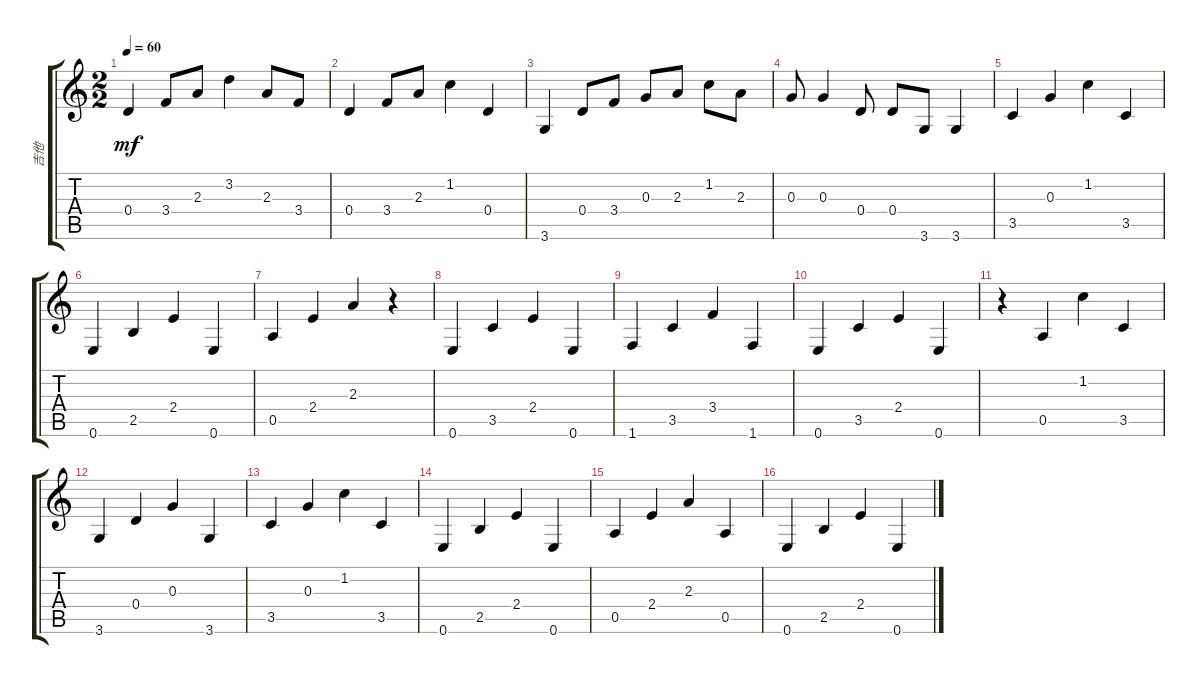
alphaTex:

\track ("吉他" "吉他") {instrument acousticguitarnylon}
\staff {score tabs}
\tuning (E4 B3 G3 D3 A2 E2) {hide}
\ts (2 2)
\tempo 60
\clef g2
\ks c
0.4.4{dy mf} 3.4.8 2.3.8 3.2.4 2.3.8 3.4.8 |
0.4.4 3.4.8 2.3.8 1.2.4 0.4.4 |
3.6.4 0.4.8 3.4.8 0.3.8 2.3.8 1.2.8 2.3.8 |
0.3.8 0.3.4 0.4.8 0.4.8 3.6.8 3.6.4 |
3.5.4 0.3.4 1.2.4 3.5.4 |
0.6.4 2.5.4 2.4.4 0.6.4 |
0.5.4 2.4.4 2.3.4 r.4 |
0.6.4 3.5.4 2.4.4 0.6.4 |
1.6.4 3.5.4 3.4.4 1.6.4 |
0.6.4 3.5.4 2.4.4 0.6.4 |
r.4 0.5.4 1.2.4 3.5.4 |
3.6.4 0.4.4 0.3.4 3.6.4 |
3.5.4 0.3.4 1.2.4 3.5.4 |
0.6.4 2.5.4 2.4.4 0.6.4 |
0.5.4 2.4.4 2.3.4 0.5.4 |
0.6.4 2.5.4 2.4.4 0.6.4
